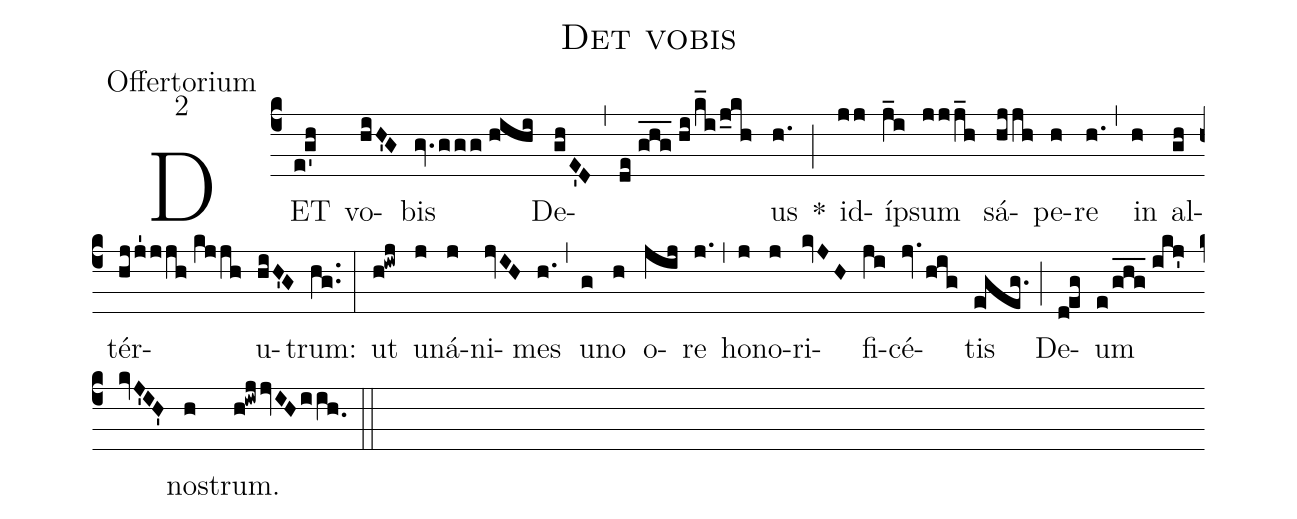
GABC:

name: Det vobis;
office-part: Offertorium;
mode: 2;
%%
(c4) DET(e!g'h) vo(hiH'G)bis(gv.ggg//hihi) De(ghE'D)(,)(de//ghg___//hi/k_i/j_kh)us(h.) *(;) id(jj)íp(j_i)sum(jjj_h) sá(hjjh)pe(h)re(h.) (,) in(h) al(gh)tér(hjj'1jjh//kjjh)u(hiH'G)trum:(hg..) (:)
ut(h!iwj) u(j)ná(j)ni(jvIH)mes(h.) (,) u(g)no(h) o(jij)re(j.) (,) ho(j)no(j)ri(kvJH)fi(ji)cé(jv.hig)tis(e!geg.) (;) De(deg)um(e/ghg___//ikj'kvJ'IH') nos(h)trum.(h!iwjjvIHiih.0) (::)
